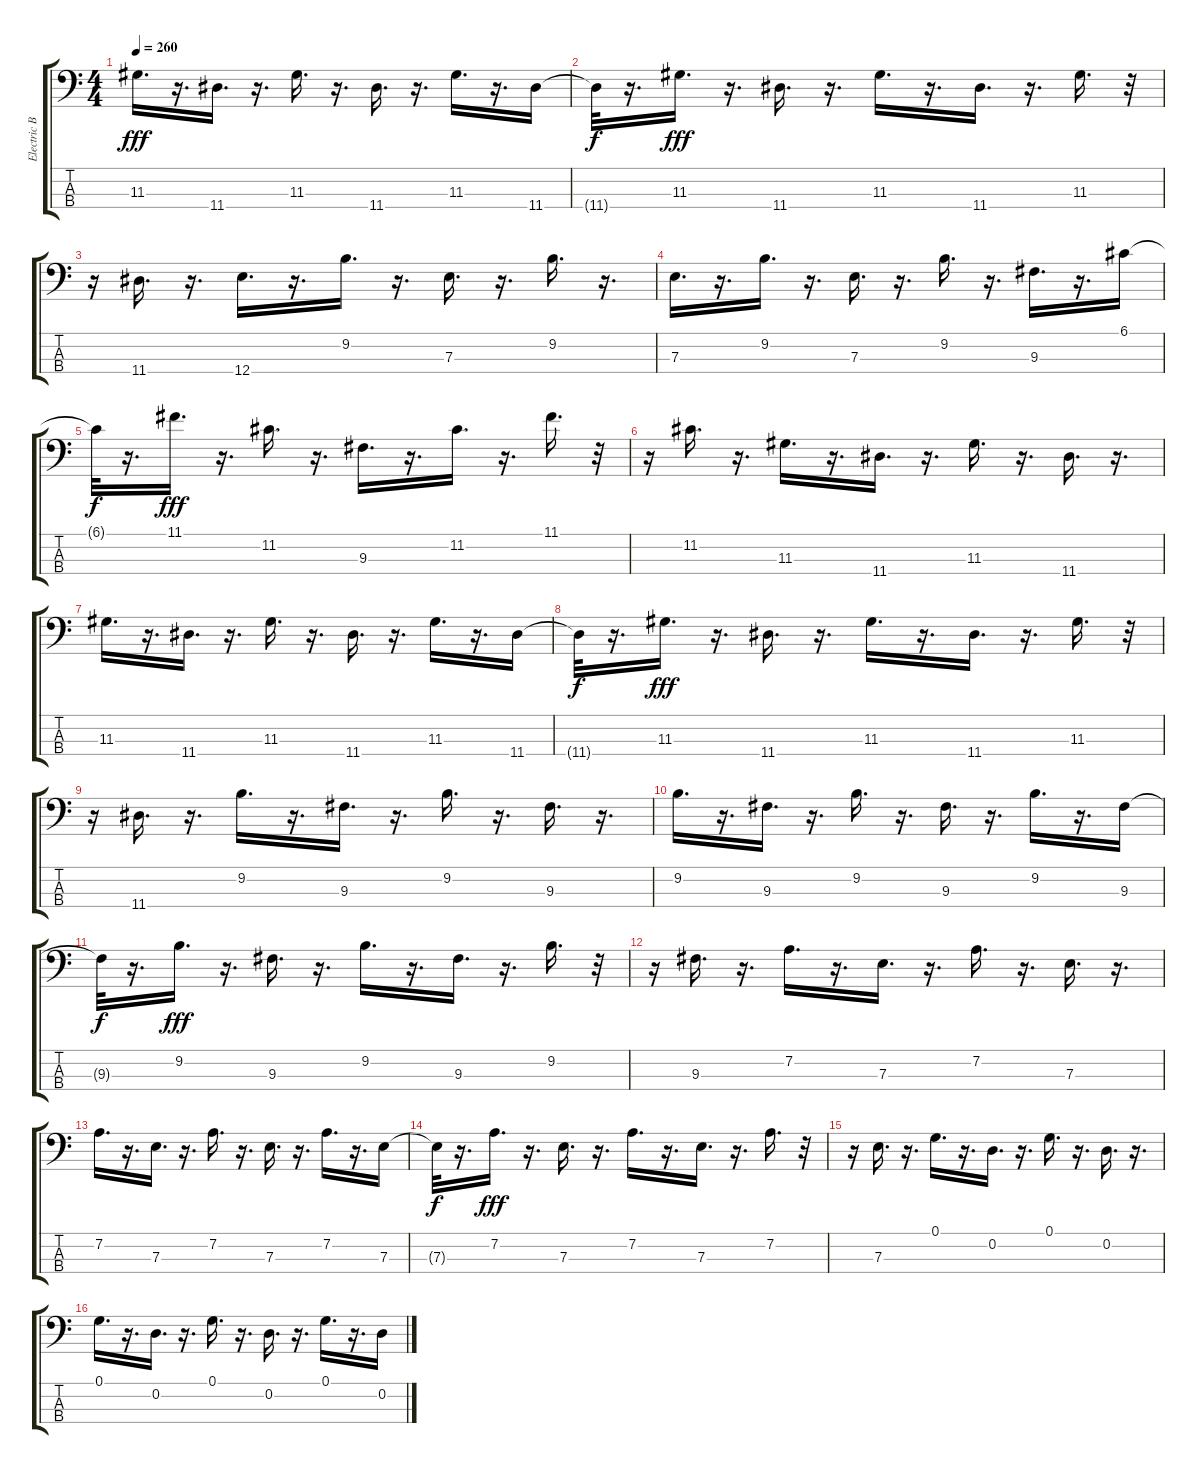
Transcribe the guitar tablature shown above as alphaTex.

\track ("Electric Bass" "Electric B") {instrument electricbassfinger}
\staff {score tabs}
\tuning (G2 D2 A1 E1) {hide}
\ts (4 4)
\tempo 260
\clef f4
\ks c
11.3.16{d dy fff} r.16{d} 11.4.16{d} r.16{d} 11.3.16{d} r.16{d} 11.4.16{d} r.16{d} 11.3.16{d} r.16{d} 11.4.16 |
11.4{t}.32{dy f} r.16{d} 11.3.16{d dy fff} r.16{d} 11.4.16{d} r.16{d} 11.3.16{d} r.16{d} 11.4.16{d} r.16{d} 11.3.16{d} r.32 |
r.16 11.4.16{d} r.16{d} 12.4.16{d} r.16{d} 9.2.16{d} r.16{d} 7.3.16{d} r.16{d} 9.2.16{d} r.16{d} |
7.3.16{d} r.16{d} 9.2.16{d} r.16{d} 7.3.16{d} r.16{d} 9.2.16{d} r.16{d} 9.3.16{d} r.16{d} 6.1.16 |
6.1{t}.32{dy f} r.16{d} 11.1.16{d dy fff} r.16{d} 11.2.16{d} r.16{d} 9.3.16{d} r.16{d} 11.2.16{d} r.16{d} 11.1.16{d} r.32 |
r.16 11.2.16{d} r.16{d} 11.3.16{d} r.16{d} 11.4.16{d} r.16{d} 11.3.16{d} r.16{d} 11.4.16{d} r.16{d} |
11.3.16{d} r.16{d} 11.4.16{d} r.16{d} 11.3.16{d} r.16{d} 11.4.16{d} r.16{d} 11.3.16{d} r.16{d} 11.4.16 |
11.4{t}.32{dy f} r.16{d} 11.3.16{d dy fff} r.16{d} 11.4.16{d} r.16{d} 11.3.16{d} r.16{d} 11.4.16{d} r.16{d} 11.3.16{d} r.32 |
r.16 11.4.16{d} r.16{d} 9.2.16{d} r.16{d} 9.3.16{d} r.16{d} 9.2.16{d} r.16{d} 9.3.16{d} r.16{d} |
9.2.16{d} r.16{d} 9.3.16{d} r.16{d} 9.2.16{d} r.16{d} 9.3.16{d} r.16{d} 9.2.16{d} r.16{d} 9.3.16 |
9.3{t}.32{dy f} r.16{d} 9.2.16{d dy fff} r.16{d} 9.3.16{d} r.16{d} 9.2.16{d} r.16{d} 9.3.16{d} r.16{d} 9.2.16{d} r.32 |
r.16 9.3.16{d} r.16{d} 7.2.16{d} r.16{d} 7.3.16{d} r.16{d} 7.2.16{d} r.16{d} 7.3.16{d} r.16{d} |
7.2.16{d} r.16{d} 7.3.16{d} r.16{d} 7.2.16{d} r.16{d} 7.3.16{d} r.16{d} 7.2.16{d} r.16{d} 7.3.16 |
7.3{t}.32{dy f} r.16{d} 7.2.16{d dy fff} r.16{d} 7.3.16{d} r.16{d} 7.2.16{d} r.16{d} 7.3.16{d} r.16{d} 7.2.16{d} r.32 |
r.16 7.3.16{d} r.16{d} 0.1.16{d} r.16{d} 0.2.16{d} r.16{d} 0.1.16{d} r.16{d} 0.2.16{d} r.16{d} |
0.1.16{d} r.16{d} 0.2.16{d} r.16{d} 0.1.16{d} r.16{d} 0.2.16{d} r.16{d} 0.1.16{d} r.16{d} 0.2.16
